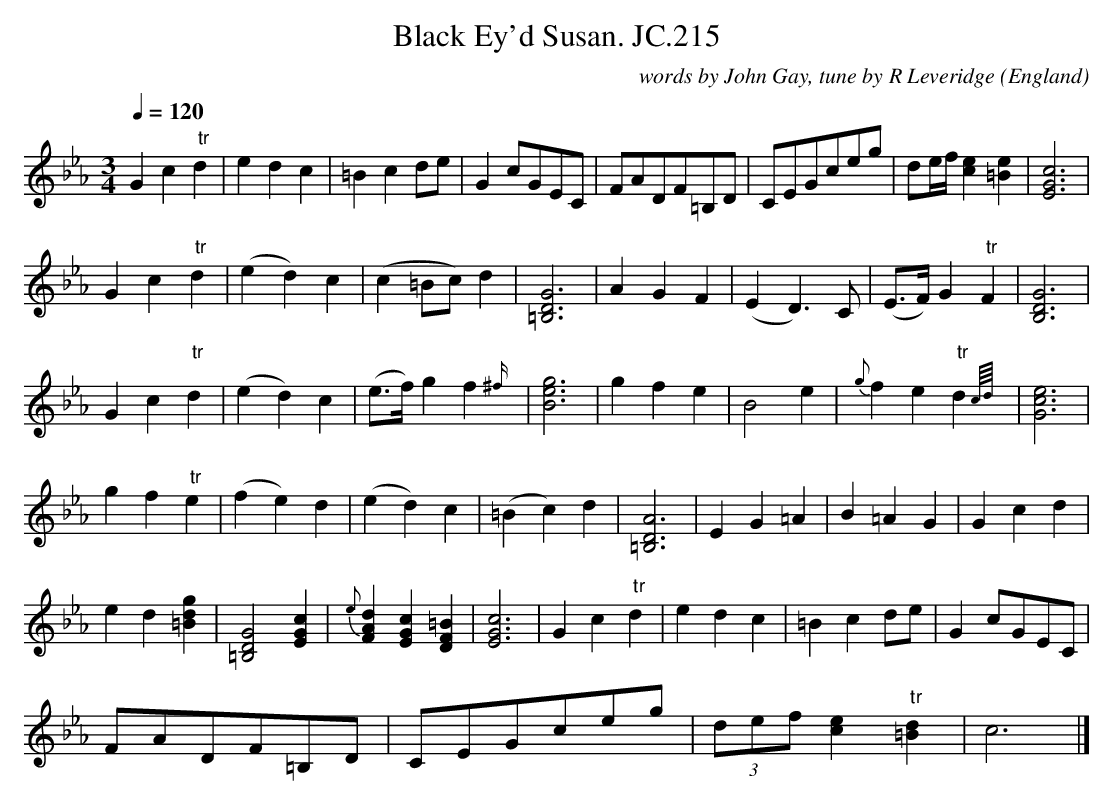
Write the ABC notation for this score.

X:1
T:Black Ey'd Susan. JC.215
C:words by John Gay, tune by R Leveridge
L:1/4
M:3/4
O:England
Q:1/4=120
K:Eb
Gc" tr"d|edc|=Bcd/e/|Gc/G/E/C/|\
F/A/D/F/=B,/D/|C/E/G/c/e/g/|\
d/e/4f/4[ce][=Be]|[E3G3c3]|!
Gc" tr"d|(ed)c|(c=B/c/)d|[=B,3D3G3]|AGF|(ED3/2)C/|\
(E3/4F/4)G" tr"F|[B,3D3G3]|!
Gc" tr"d|(ed)c|(e3/4f/4)gf{^f/}|[B3e3g3]|gfe|B2e|\
{g}fe" tr"d{c/4d/4}|[G3c3e3]|!
gf" tr"e|(fe)d|(ed)c|(=Bc)d|[=B,3D3A3]|EG=A|\
B=AG|Gcd|!
ed[=Bdg]|[=B,2D2G2][EGc]|{e}[FAd][EGc][DF=B]|[E3G3c3]|\
Gc" tr"d|edc|=Bcd/e/|Gc/G/E/C/|!
F/A/D/F/=B,/D/|C/E/G/c/e/g/|(3d/e/f/[ce]" tr"[=Bd]|c3|]
